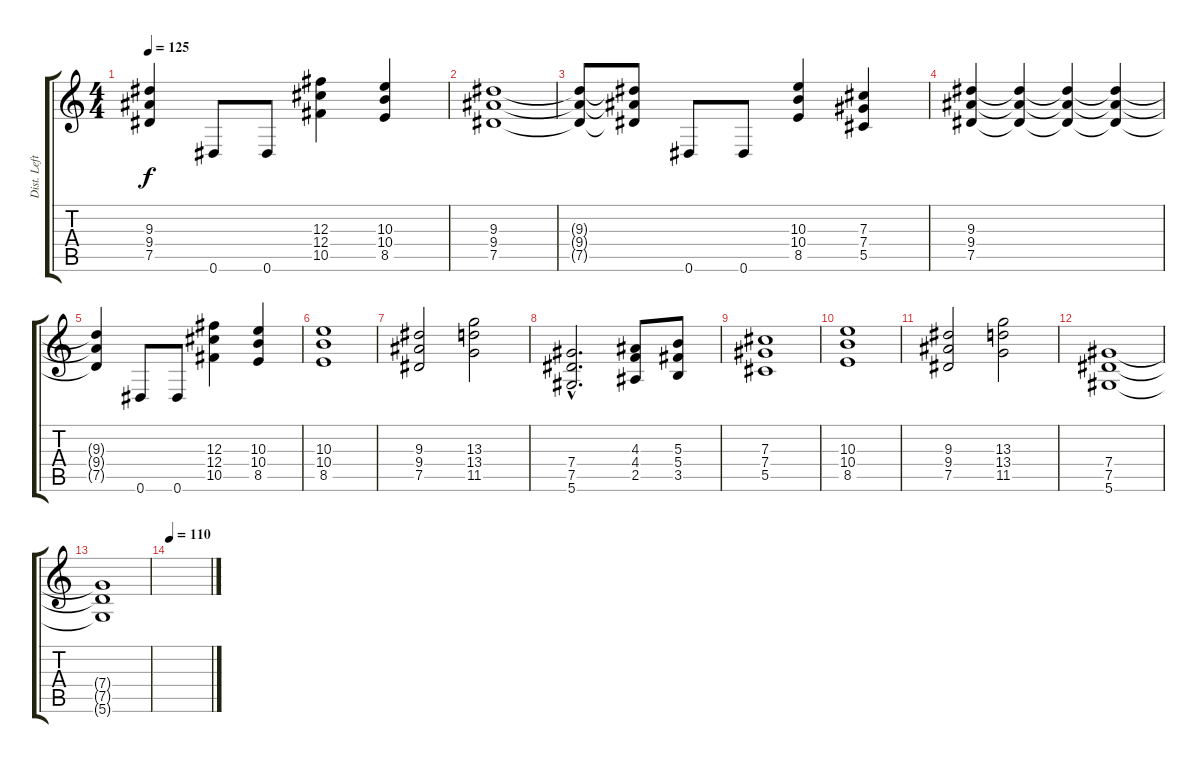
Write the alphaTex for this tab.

\track ("Dist. Left" "Dist. Left") {instrument distortionguitar}
\staff {score tabs}
\tuning (Eb4 Bb3 Gb3 Db3 Ab2 Eb2) {hide}
\ts (4 4)
\tempo 125
\clef g2
\ks c
(9.3{t} 9.4{t} 7.5{t}).4{dy f} 0.6.8 0.6.8 (12.3 12.4 10.5).4 (10.3 10.4 8.5).4 |
(9.3 9.4 7.5).1 |
(9.3{t} 9.4{t} 7.5{t}).8 (9.3{t} 9.4{t} 7.5{t}).8 0.6.8 0.6.8 (10.3 10.4 8.5).4 (7.3 7.4 5.5).4 |
(9.3 9.4 7.5).4 (9.3{t} 9.4{t} 7.5{t}).4 (9.3{t} 9.4{t} 7.5{t}).4 (9.3{t} 9.4{t} 7.5{t}).4 |
(9.3{t} 9.4{t} 7.5{t}).4 0.6.8 0.6.8 (12.3 12.4 10.5).4 (10.3 10.4 8.5).4 |
(10.3 10.4 8.5).1 |
(9.3 9.4 7.5).2 (13.3 13.4 11.5).2 |
(7.4{hac} 7.5{hac} 5.6{hac}).2{d} (4.3 4.4 2.5).8 (5.3 5.4 3.5).8 |
(7.3 7.4 5.5).1 |
(10.3 10.4 8.5).1 |
(9.3 9.4 7.5).2 (13.3 13.4 11.5).2 |
(7.4 7.5 5.6).1 |
(7.4{t} 7.5{t} 5.6{t}).1 |
\tempo 110
